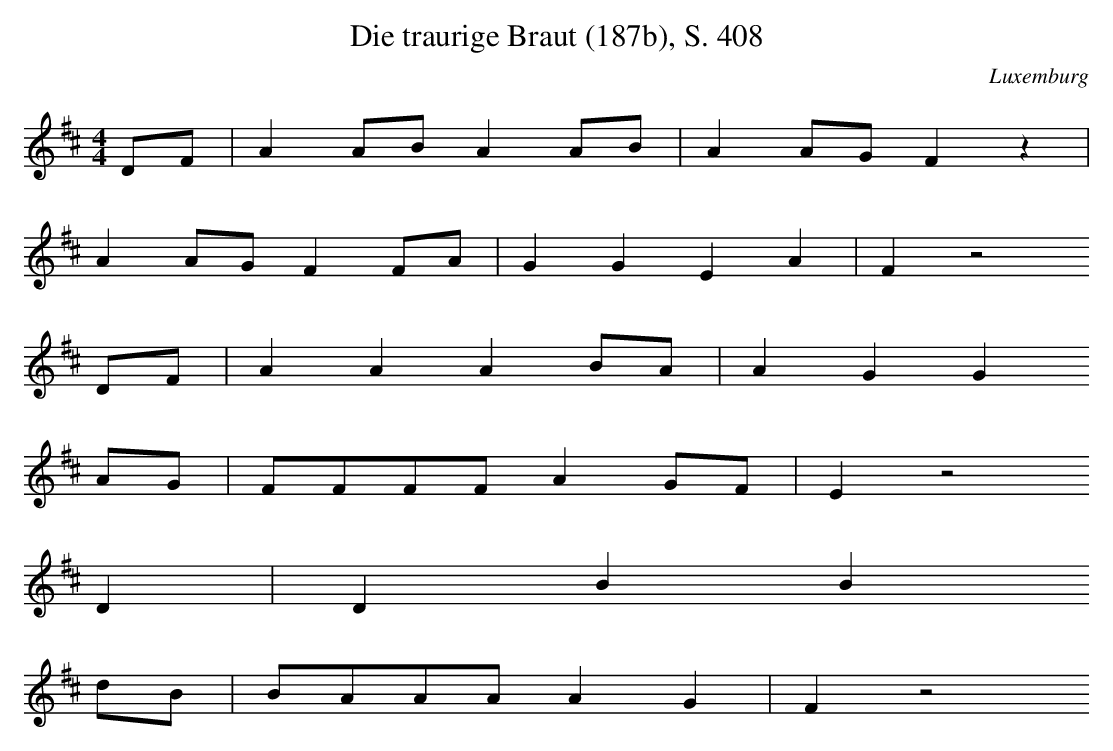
X:1
T: Die traurige Braut (187b), S. 408
O: Luxemburg
M: 4/4
L: 1/8
K: D
DF | A2ABA2AB | A2AGF2z2 |
A2AGF2FA | G2G2E2A2 | F2z4
DF | A2A2A2BA | A2G2G2
AG | FFFFA2GF | E2z4
D2 | D2B2B2
dB | BAAAA2G2 | F2z4
